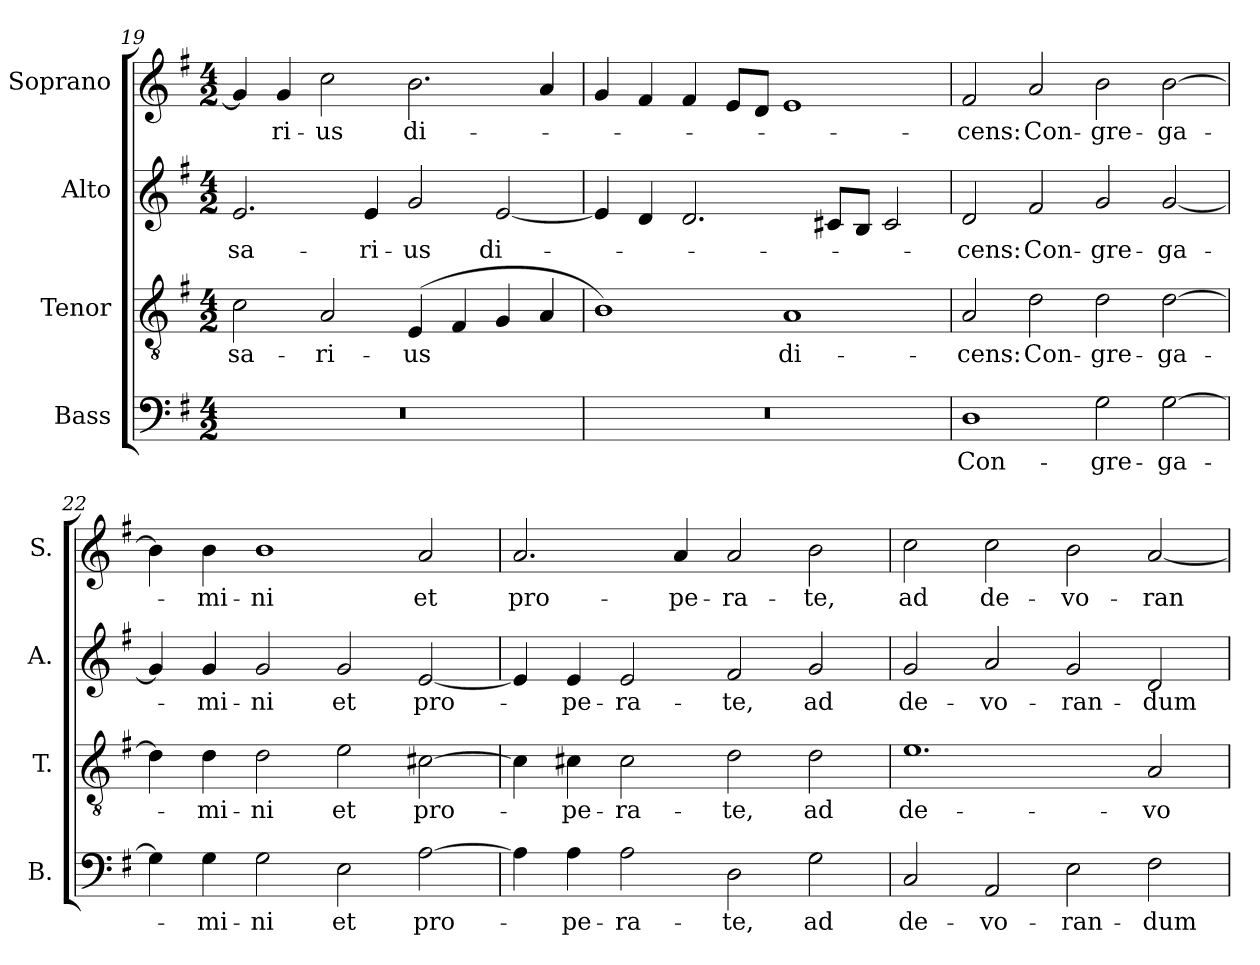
**kern	**text	**kern	**text	**kern	**text	**kern	**text
*part4	*part4	*part3	*part3	*part2	*part2	*part1	*part1
*staff4	*staff4	*staff3	*staff3	*staff2	*staff2	*staff1	*staff1
*I"Bass	*	*I"Tenor	*	*I"Alto	*	*I"Soprano	*
*I'B.	*	*I'T.	*	*I'A.	*	*I'S.	*
!!LO:PB:g=z
*clefF4	*	*clefGv2	*	*clefG2	*	*clefG2	*
*	*	*ITrd7c12	*	*	*	*	*
*k[f#]	*	*k[f#]	*	*k[f#]	*	*k[f#]	*
*G:	*	*G:	*	*G:	*	*G:	*
*M4/2	*	*M4/2	*	*M4/2	*	*M4/2	*
=19	=19	=19	=19	=19	=19	=19	=19
!LO:N:vis=1	!	!	!	!	!	!	!
!	!	!	!LO:LY:b:color=#000000	!	!	!	!
!	!	!	!	!	!LO:LY:b:color=#000000	!	!
0r	.	2Ci\	-sa-	2.ei/	-sa-	4gi/]	.
!	!	!	!	!	!	!	!LO:LY:b:color=#000000
.	.	.	.	.	.	4gi/	-ri-
!	!	!	!LO:LY:b:color=#000000	!	!	!	!
!	!	!	!	!	!	!	!LO:LY:b:color=#000000
.	.	2AAi/	-ri-	.	.	2cci\	-us
!	!	!	!	!	!LO:LY:b:color=#000000	!	!
.	.	.	.	4ei/	-ri-	.	.
!	!	!	!LO:LY:b:color=#000000	!	!	!	!
!	!	!	!	!	!LO:LY:b:color=#000000	!	!
!	!	!	!	!	!	!	!LO:LY:b:color=#000000
.	.	(4EEi/	-us	2gi/	-us	2.bi\	di-
.	.	4FF#i/	.	.	.	.	.
!	!	!	!	!	!LO:LY:b:color=#000000	!	!
.	.	4GGi/	.	[2ei/	di-	.	.
.	.	4AAi/	.	.	.	4ai/	.
=20	=20	=20	=20	=20	=20	=20	=20
!LO:N:vis=1	!	!	!	!	!	!	!
0r	.	1BBi)	.	4ei/]	.	4gi/	.
.	.	.	.	4di/	.	4f#i/	.
.	.	.	.	2.di/	.	4f#i/	.
.	.	.	.	.	.	8ei/L	.
.	.	.	.	.	.	8di/J	.
!	!	!	!LO:LY:b:color=#000000	!	!	!	!
.	.	1AAi	di-	.	.	1ei	.
.	.	.	.	8c#Xi/L	.	.	.
.	.	.	.	8Bi/J	.	.	.
.	.	.	.	2c#i/	.	.	.
=21	=21	=21	=21	=21	=21	=21	=21
!	!LO:LY:b:color=#000000	!	!	!	!	!	!
!	!	!	!LO:LY:b:color=#000000	!	!	!	!
!	!	!	!	!	!LO:LY:b:color=#000000	!	!
!	!	!	!	!	!	!	!LO:LY:b:color=#000000
1Di	Con-	2AAi/	-cens:	2di/	-cens:	2f#i/	-cens:
!	!	!	!LO:LY:b:color=#000000	!	!	!	!
!	!	!	!	!	!LO:LY:b:color=#000000	!	!
!	!	!	!	!	!	!	!LO:LY:b:color=#000000
.	.	2Di\	Con-	2f#i/	Con-	2ai/	Con-
!	!LO:LY:b:color=#000000	!	!	!	!	!	!
!	!	!	!LO:LY:b:color=#000000	!	!	!	!
!	!	!	!	!	!LO:LY:b:color=#000000	!	!
!	!	!	!	!	!	!	!LO:LY:b:color=#000000
2Gi\	-gre-	2Di\	-gre-	2gi/	-gre-	2bi\	-gre-
!	!LO:LY:b:color=#000000	!	!	!	!	!	!
!	!	!	!LO:LY:b:color=#000000	!	!	!	!
!	!	!	!	!	!LO:LY:b:color=#000000	!	!
!	!	!	!	!	!	!	!LO:LY:b:color=#000000
[2Gi\	-ga-	[2Di\	-ga-	[2gi/	-ga-	[2bi\	-ga-
=22	=22	=22	=22	=22	=22	=22	=22
4Gi\]	.	4Di\]	.	4gi/]	.	4bi\]	.
!	!LO:LY:b:color=#000000	!	!	!	!	!	!
!	!	!	!LO:LY:b:color=#000000	!	!	!	!
!	!	!	!	!	!LO:LY:b:color=#000000	!	!
!	!	!	!	!	!	!	!LO:LY:b:color=#000000
4Gi\	-mi-	4Di\	-mi-	4gi/	-mi-	4bi\	-mi-
!	!LO:LY:b:color=#000000	!	!	!	!	!	!
!	!	!	!LO:LY:b:color=#000000	!	!	!	!
!	!	!	!	!	!LO:LY:b:color=#000000	!	!
!	!	!	!	!	!	!	!LO:LY:b:color=#000000
2Gi\	-ni	2Di\	-ni	2gi/	-ni	1bi	-ni
!	!LO:LY:b:color=#000000	!	!	!	!	!	!
!	!	!	!LO:LY:b:color=#000000	!	!	!	!
!	!	!	!	!	!LO:LY:b:color=#000000	!	!
2Ei\	et	2Ei\	et	2gi/	et	.	.
!	!LO:LY:b:color=#000000	!	!	!	!	!	!
!	!	!	!LO:LY:b:color=#000000	!	!	!	!
!	!	!	!	!	!LO:LY:b:color=#000000	!	!
!	!	!	!	!	!	!	!LO:LY:b:color=#000000
[2Ai\	pro-	[2C#Xi\	pro-	[2ei/	pro-	2ai/	et
=23	=23	=23	=23	=23	=23	=23	=23
!	!	!	!	!	!	!	!LO:LY:b:color=#000000
4Ai\]	.	4C#i\]	.	4ei/]	.	2.ai/	pro-
!	!LO:LY:b:color=#000000	!	!	!	!	!	!
!	!	!	!LO:LY:b:color=#000000	!	!	!	!
!	!	!	!	!	!LO:LY:b:color=#000000	!	!
4Ai\	-pe-	4C#Xi\	-pe-	4ei/	-pe-	.	.
!	!LO:LY:b:color=#000000	!	!	!	!	!	!
!	!	!	!LO:LY:b:color=#000000	!	!	!	!
!	!	!	!	!	!LO:LY:b:color=#000000	!	!
2Ai\	-ra-	2C#i\	-ra-	2ei/	-ra-	.	.
!	!	!	!	!	!	!	!LO:LY:b:color=#000000
.	.	.	.	.	.	4ai/	-pe-
!	!LO:LY:b:color=#000000	!	!	!	!	!	!
!	!	!	!LO:LY:b:color=#000000	!	!	!	!
!	!	!	!	!	!LO:LY:b:color=#000000	!	!
!	!	!	!	!	!	!	!LO:LY:b:color=#000000
2Di\	-te,	2Di\	-te,	2f#i/	-te,	2ai/	-ra-
!	!LO:LY:b:color=#000000	!	!	!	!	!	!
!	!	!	!LO:LY:b:color=#000000	!	!	!	!
!	!	!	!	!	!LO:LY:b:color=#000000	!	!
!	!	!	!	!	!	!	!LO:LY:b:color=#000000
2Gi\	ad	2Di\	ad	2gi/	ad	2bi\	-te,
!!LO:LB:g=z
=24	=24	=24	=24	=24	=24	=24	=24
!	!LO:LY:b:color=#000000	!	!	!	!	!	!
!	!	!	!LO:LY:b:color=#000000	!	!	!	!
!	!	!	!	!	!LO:LY:b:color=#000000	!	!
!	!	!	!	!	!	!	!LO:LY:b:color=#000000
2Ci/	de-	1.Ei	de-	2gi/	de-	2cci\	ad
!	!LO:LY:b:color=#000000	!	!	!	!	!	!
!	!	!	!	!	!LO:LY:b:color=#000000	!	!
!	!	!	!	!	!	!	!LO:LY:b:color=#000000
2AAi/	-vo-	.	.	2ai/	-vo-	2cci\	de-
!	!LO:LY:b:color=#000000	!	!	!	!	!	!
!	!	!	!	!	!LO:LY:b:color=#000000	!	!
!	!	!	!	!	!	!	!LO:LY:b:color=#000000
2Ei\	-ran-	.	.	2gi/	-ran-	2bi\	-vo-
!	!LO:LY:b:color=#000000	!	!	!	!	!	!
!	!	!	!LO:LY:b:color=#000000	!	!	!	!
!	!	!	!	!	!LO:LY:b:color=#000000	!	!
!	!	!	!	!	!	!	!LO:LY:b:color=#000000
2F#i\	-dum	2AAi/	-vo-	2di/	-dum	[2ai/	-ran-
=	=	=	=	=	=	=	=
*-	*-	*-	*-	*-	*-	*-	*-
